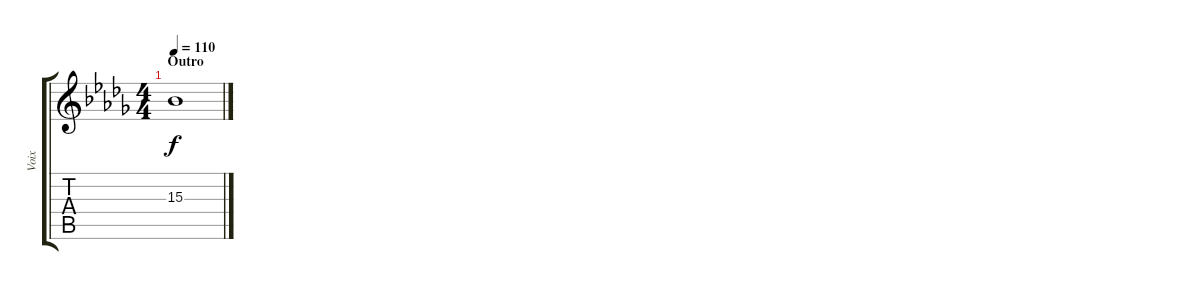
\track ("Voix" "Voix") {instrument flute}
\staff {score tabs}
\tuning (E4 B3 G3 D3 A2 E2) {hide}
\ts (4 4)
\section ("" "Outro")
\tempo 110
\clef g2
\ks bbminor
15.3{t}.1{dy f}
